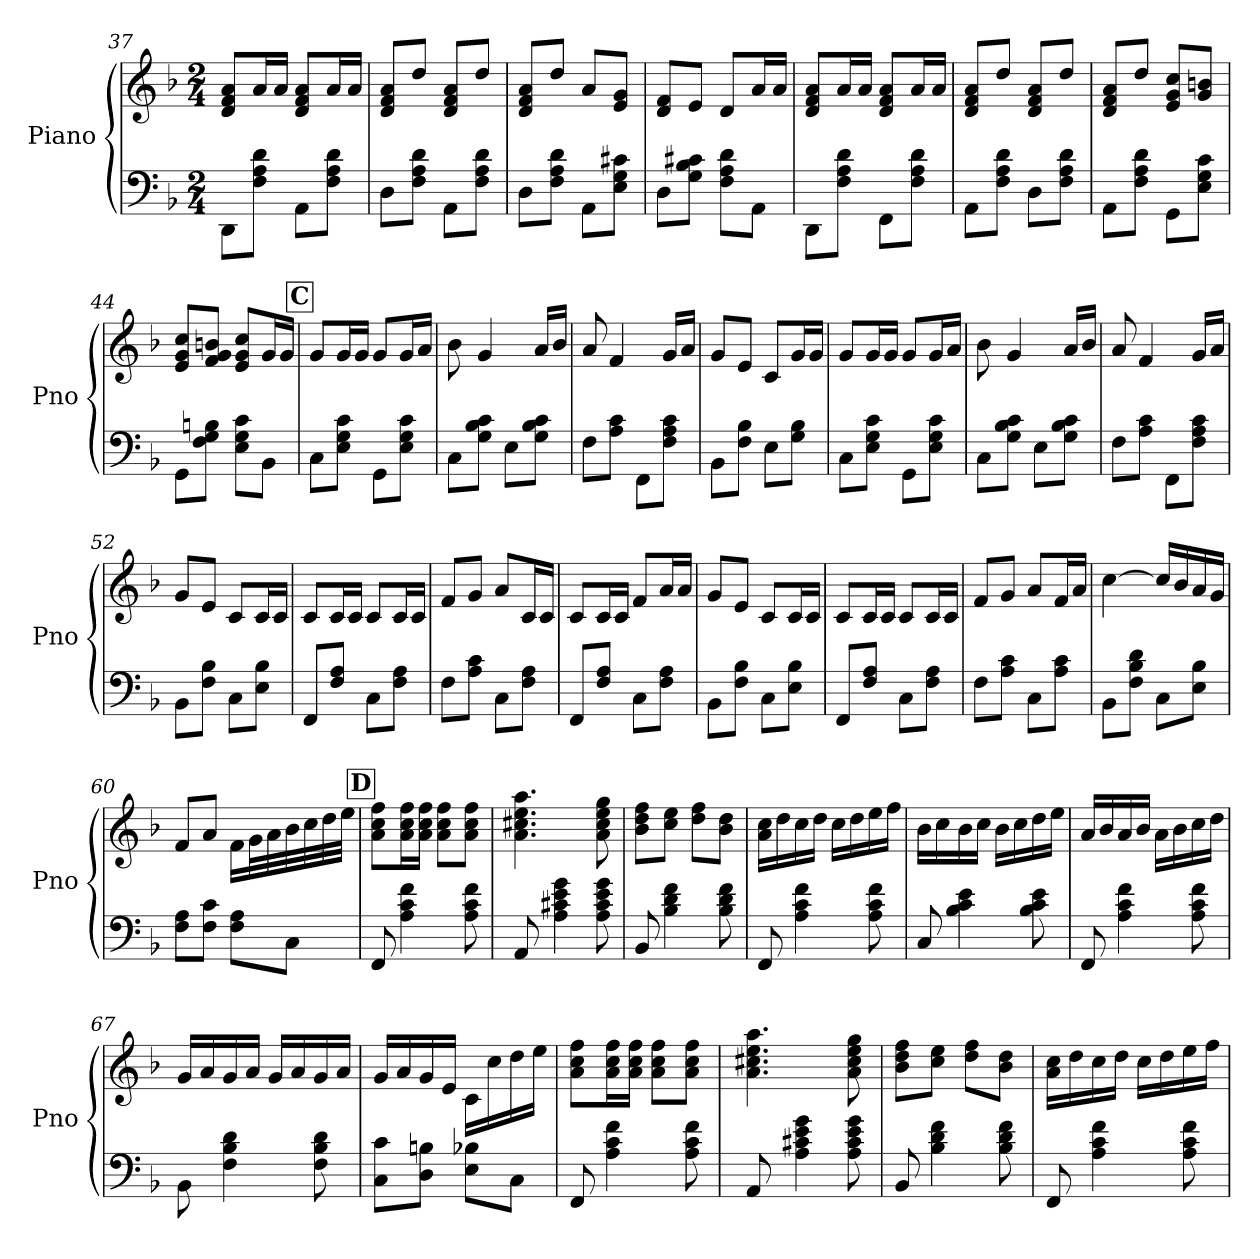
**kern	**kern
*part1	*part1
*staff2	*staff1
*I"Piano	*
*I'Pno	*
!!LO:LB:g=z
*clefF4	*clefG2
*k[b-]	*k[b-]
*M2/4	*M2/4
=37	=37
8DD\L	8d/ 8f/ 8a/L
8F\ 8A\ 8d\J	16a/L
.	16a/JJ
8AA\L	8d/ 8f/ 8a/L
8F\ 8A\ 8d\J	16a/L
.	16a/JJ
=38	=38
8D\L	8d/ 8f/ 8a/L
8F\ 8A\ 8d\J	8dd/J
8AA\L	8d/ 8f/ 8a/L
8F\ 8A\ 8d\J	8dd/J
=39	=39
8D\L	8d/ 8f/ 8a/L
8F\ 8A\ 8d\J	8dd/J
8AA\L	8a/L
8E\ 8G\ 8c#X\J	8e/ 8g/J
=40	=40
8D\L	8d/ 8f/L
8G\ 8B-\ 8c#X\J	8e/J
8F\ 8A\ 8d\L	8d/L
8AA\J	16a/L
.	16a/JJ
=41	=41
8DD\L	8d/ 8f/ 8a/L
8F\ 8A\ 8d\J	16a/L
.	16a/JJ
8FF\L	8d/ 8f/ 8a/L
8F\ 8A\ 8d\J	16a/L
.	16a/JJ
=42	=42
8AA\L	8d/ 8f/ 8a/L
8F\ 8A\ 8d\J	8dd/J
8D\L	8d/ 8f/ 8a/L
8F\ 8A\ 8d\J	8dd/J
=43	=43
8AA\L	8d/ 8f/ 8a/L
8F\ 8A\ 8d\J	8dd/J
8GG\L	8e/ 8g/ 8cc/L
8E\ 8G\ 8c\J	8g/ 8bn/J
=44	=44
8GG\L	8e/ 8g/ 8cc/L
8F\ 8G\ 8Bn\J	8f/ 8g/ 8bn/J
8E\ 8G\ 8c\L	8e/ 8g/ 8cc/L
8BB-\J	16g/L
.	16g/JJ
!!LO:REH:place=s1:a:B:fs=14:t=C
=45	=45
8C\L	8g/L
8E\ 8G\ 8c\J	16g/L
.	16g/JJ
8GG\L	8g/L
8E\ 8G\ 8c\J	16g/L
.	16a/JJ
!!LO:PB:g=z
=46	=46
8C\L	8b-\
8G\ 8B-\ 8c\J	4g/
8E\L	.
8G\ 8B-\ 8c\J	16a/LL
.	16b-/JJ
=47	=47
8F\L	8a/
8A\ 8c\J	4f/
8FF\L	.
8F\ 8A\ 8c\J	16g/LL
.	16a/JJ
=48	=48
8BB-\L	8g/L
8F\ 8B-\J	8e/J
8E\L	8c/L
8G\ 8B-\J	16g/L
.	16g/JJ
=49	=49
8C\L	8g/L
8E\ 8G\ 8c\J	16g/L
.	16g/JJ
8GG\L	8g/L
8E\ 8G\ 8c\J	16g/L
.	16a/JJ
=50	=50
8C\L	8b-\
8G\ 8B-\ 8c\J	4g/
8E\L	.
8G\ 8B-\ 8c\J	16a/LL
.	16b-/JJ
=51	=51
8F\L	8a/
8A\ 8c\J	4f/
8FF\L	.
8F\ 8A\ 8c\J	16g/LL
.	16a/JJ
=52	=52
8BB-\L	8g/L
8F\ 8B-\J	8e/J
8C\L	8c/L
8E\ 8B-\J	16c/L
.	16c/JJ
=53	=53
8FF/L	8c/L
8F/ 8A/J	16c/L
.	16c/JJ
8C\L	8c/L
8F\ 8A\J	16c/L
.	16c/JJ
!!LO:LB:g=z
=54	=54
8F\L	8f/L
8A\ 8c\J	8g/J
8C\L	8a/L
8F\ 8A\J	16c/L
.	16c/JJ
=55	=55
8FF/L	8c/L
8F/ 8A/J	16c/L
.	16c/JJ
8C\L	8f/L
8F\ 8A\J	16a/L
.	16a/JJ
=56	=56
8BB-\L	8g/L
8F\ 8B-\J	8e/J
8C\L	8c/L
8E\ 8B-\J	16c/L
.	16c/JJ
=57	=57
8FF/L	8c/L
8F/ 8A/J	16c/L
.	16c/JJ
8C\L	8c/L
8F\ 8A\J	16c/L
.	16c/JJ
=58	=58
8F\L	8f/L
8A\ 8c\J	8g/J
8C\L	8a/L
8A\ 8c\J	16f/L
.	16a/JJ
=59	=59
8BB-\L	[4cc\
8F\ 8B-\ 8d\J	.
8C\L	16cc/LL]
.	16b-/
8E\ 8B-\J	16a/
.	16g/JJ
=60	=60
8F\ 8A\L	8f/L
8F\ 8c\J	8a/J
8F\ 8A\L	16f\LL
.	32g\L
.	32a\
8C\J	32b-\
.	32cc\
.	32dd\
.	32ee\JJJ
!!LO:REH:place=s1:a:B:fs=14:t=D
=61	=61
8FF/	8a\ 8cc\ 8ff\L
4A\ 4c\ 4f\	16a\ 16cc\ 16ff\L
.	16a\ 16cc\ 16ff\JJ
.	8a\ 8cc\ 8ff\L
8A\ 8c\ 8f\	8a\ 8cc\ 8ff\J
!!LO:LB:g=z
=62	=62
8AA/	4.a\ 4.cc#X\ 4.ee\ 4.aa\
4A\ 4c#X\ 4e\ 4g\	.
8A\ 8c#\ 8e\ 8g\	8a\ 8cc#\ 8ee\ 8gg\
=63	=63
8BB-/	8b-\ 8dd\ 8ff\L
4B-\ 4d\ 4f\	8cc\ 8ee\J
.	8dd\ 8ff\L
8B-\ 8d\ 8f\	8b-\ 8dd\J
=64	=64
8FF/	16a\ 16cc\LL
.	16dd\
4A\ 4c\ 4f\	16cc\
.	16dd\JJ
.	16cc\LL
.	16dd\
8A\ 8c\ 8f\	16ee\
.	16ff\JJ
=65	=65
8C/	16b-\LL
.	16cc\
4B-\ 4c\ 4e\	16b-\
.	16cc\JJ
.	16b-\LL
.	16cc\
8B-\ 8c\ 8e\	16dd\
.	16ee\JJ
=66	=66
8FF/	16a/LL
.	16b-/
4A\ 4c\ 4f\	16a/
.	16b-/JJ
.	16a\LL
.	16b-\
8A\ 8c\ 8f\	16cc\
.	16dd\JJ
=67	=67
8BB-\	16g/LL
.	16a/
4F\ 4B-\ 4d\	16g/
.	16a/JJ
.	16g/LL
.	16a/
8F\ 8B-\ 8d\	16g/
.	16a/JJ
=68	=68
8C\ 8c\L	16g/LL
.	16a/
8D\ 8Bn\J	16g/
.	16e/JJ
8E\ 8B-X\L	16c\LL
.	16cc\
8C\J	16dd\
.	16ee\JJ
!!LO:LB:g=z
=69	=69
8FF/	8a\ 8cc\ 8ff\L
4A\ 4c\ 4f\	16a\ 16cc\ 16ff\L
.	16a\ 16cc\ 16ff\JJ
.	8a\ 8cc\ 8ff\L
8A\ 8c\ 8f\	8a\ 8cc\ 8ff\J
=70	=70
8AA/	4.a\ 4.cc#X\ 4.ee\ 4.aa\
4A\ 4c#X\ 4e\ 4g\	.
8A\ 8c#\ 8e\ 8g\	8a\ 8cc#\ 8ee\ 8gg\
=71	=71
8BB-/	8b-\ 8dd\ 8ff\L
4B-\ 4d\ 4f\	8cc\ 8ee\J
.	8dd\ 8ff\L
8B-\ 8d\ 8f\	8b-\ 8dd\J
=72	=72
8FF/	16a\ 16cc\LL
.	16dd\
4A\ 4c\ 4f\	16cc\
.	16dd\JJ
.	16cc\LL
.	16dd\
8A\ 8c\ 8f\	16ee\
.	16ff\JJ
=	=
*-	*-
